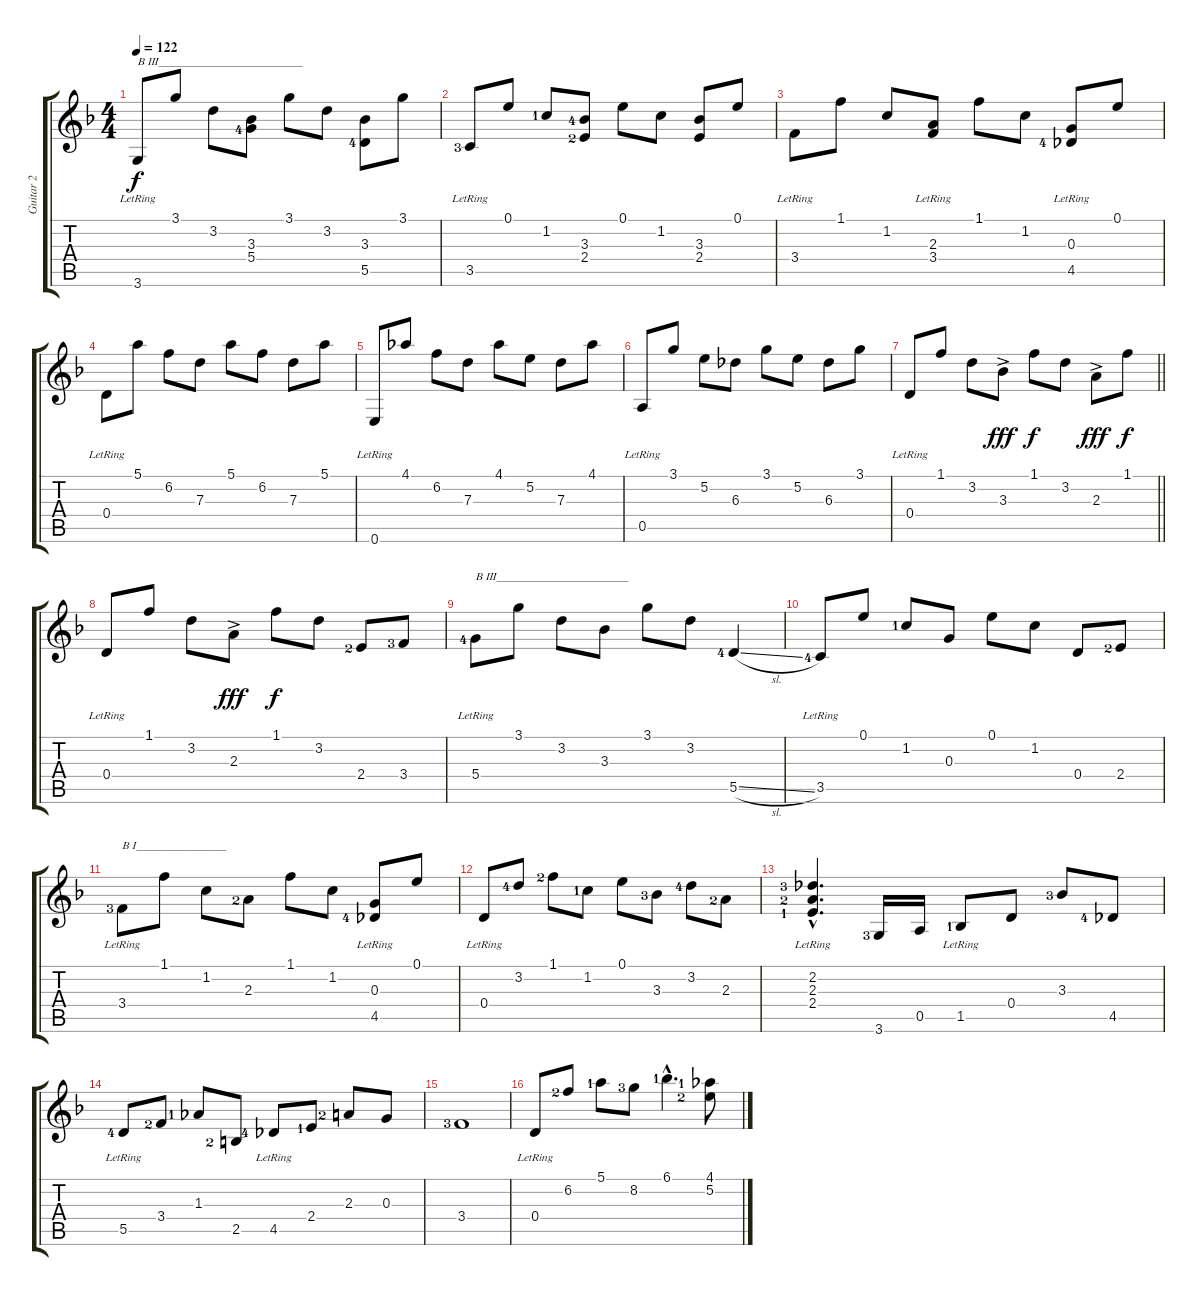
\track ("Guitar 2" "Guitar 2") {instrument acousticguitarnylon}
\staff {score tabs}
\tuning (E4 B3 G3 D3 A2 E2) {hide}
\ts (4 4)
\tempo 122
\clef g2
\ks dminor
3.6{lr}.8{txt "B III________________________" dy f} 3.1.8 3.2.8 (3.3 5.4{lf 5}).8 3.1.8 3.2.8 (3.3 5.5{lf 5}).8 3.1.8 |
3.5{lr lf 4}.8 0.1.8 1.2{lf 2}.8 (3.3{lf 5} 2.4{lf 3}).8 0.1.8 1.2.8 (3.3 2.4).8 0.1.8 |
3.4{lr}.8 1.1.8 1.2.8 (2.3 3.4{lr}).8 1.1.8 1.2.8 (0.3 4.5{lr lf 5}).8 0.1.8 |
0.4{lr}.8 5.1.8 6.2.8 7.3.8 5.1.8 6.2.8 7.3.8 5.1.8 |
0.6{lr}.8 4.1.8 6.2.8 7.3.8 4.1.8 5.2.8 7.3.8 4.1.8 |
0.5{lr}.8 3.1.8 5.2.8 6.3.8 3.1.8 5.2.8 6.3.8 3.1.8 |
\barLineRight lightlight
0.4{lr}.8 1.1.8 3.2.8 3.3{ac}.8{dy fff} 1.1.8{dy f} 3.2.8 2.3{ac}.8{dy fff} 1.1.8{dy f} |
0.4{lr}.8 1.1.8 3.2.8 2.3{ac}.8{dy fff} 1.1.8{dy f} 3.2.8 2.4{lf 3}.8 3.4{lf 4}.8 |
5.4{lr lf 5}.8{txt "B III______________________"} 3.1.8 3.2.8 3.3.8 3.1.8 3.2.8 5.5{sl lf 5}.4 |
3.5{lr lf 5}.8 0.1.8 1.2{lf 2}.8 0.3.8 0.1.8 1.2.8 0.4.8 2.4{lf 3}.8 |
3.4{lr lf 4}.8{txt "B I_______________"} 1.1.8 1.2.8 2.3{lf 3}.8 1.1.8 1.2.8 (0.3 4.5{lr lf 5}).8 0.1.8 |
0.4{lr}.8 3.2{lf 5}.8 1.1{lf 3}.8 1.2{lf 2}.8 0.1.8 3.3{lf 4}.8 3.2{lf 5}.8 2.3{lf 3}.8 |
(2.2{hac lr lf 4} 2.3{hac lf 3} 2.4{hac lf 2}).4{d} 3.6{lf 4}.16 0.5.16 1.5{lr lf 2}.8 0.4.8 3.3{lf 4}.8 4.5{lf 5}.8 |
5.5{lr lf 5}.8 3.4{lf 3}.8 1.3{lf 2}.8 2.5{lf 3}.8 4.5{lr lf 5}.8 2.4{lf 2}.8 2.3{lf 3}.8 0.3.8 |
3.4{lf 4}.1 |
0.4{lr}.8 6.2{lf 3}.8 5.1{lf 2}.8 8.2{lf 4}.8 6.1{hac lf 2}.4{d} (4.1{lf 2} 5.2{lf 3}).8
